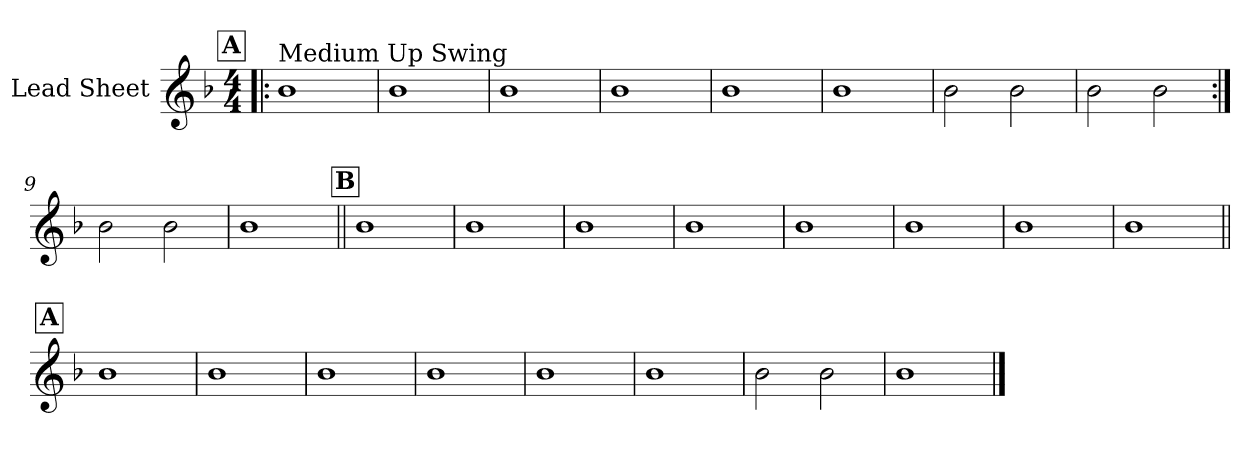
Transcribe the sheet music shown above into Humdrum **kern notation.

**kern
*part1
*staff1
*I"Lead Sheet
*clefG2
*k[b-]
*F:
*M4/4
!!LO:REH:place=s1:a:fs=14:t=A
=1!|:
!LO:TX:a:t=Medium Up Swing
1b-
=2
1b-
=3
1b-
=4
1b-
!!LO:LB:g=z
=5
1b-
=6
1b-
=7
2b-\
2b-\
=8
2b-\
2b-\
!!LO:LB:g=z
=9:|!
2b-\
2b-\
=10
1b-
!!LO:LB:g=z
!!LO:REH:place=s1:a:fs=14:t=B
=11||
1b-
=12
1b-
=13
1b-
=14
1b-
!!LO:LB:g=z
=15
1b-
=16
1b-
=17
1b-
=18
1b-
!!LO:LB:g=z
!!LO:REH:place=s1:a:fs=14:t=A
=19||
1b-
=20
1b-
=21
1b-
=22
1b-
!!LO:LB:g=z
=23
1b-
=24
1b-
=25
2b-\
2b-\
=26
1b-
==
*-
